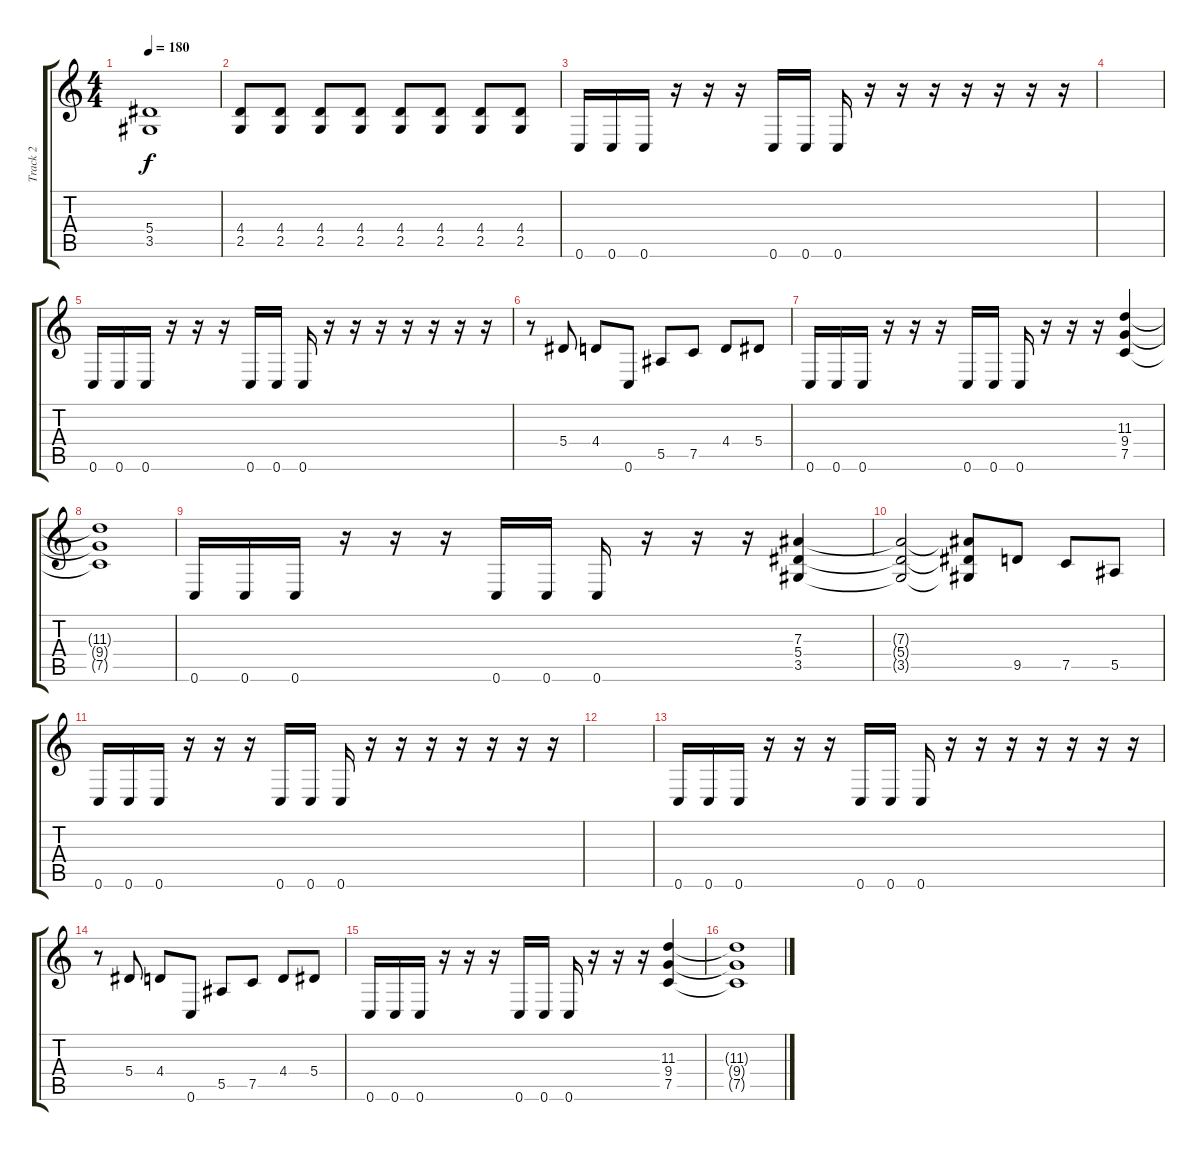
\track ("Track 2" "Track 2") {instrument distortionguitar}
\staff {score tabs}
\tuning (C4 G3 Eb3 Bb2 F2 C2) {hide}
\ts (4 4)
\tempo 180
\clef g2
\ks c
(5.4{t} 3.5{t}).1{dy f} |
(4.4 2.5).8 (4.4 2.5).8 (4.4 2.5).8 (4.4 2.5).8 (4.4 2.5).8 (4.4 2.5).8 (4.4 2.5).8 (4.4 2.5).8 |
0.6.16 0.6.16 0.6.16 r.16 r.16 r.16 0.6.16 0.6.16 0.6.16 r.16 r.16 r.16 r.16 r.16 r.16 r.16 |
|
0.6.16 0.6.16 0.6.16 r.16 r.16 r.16 0.6.16 0.6.16 0.6.16 r.16 r.16 r.16 r.16 r.16 r.16 r.16 |
r.8 5.4.8 4.4.8 0.6.8 5.5.8 7.5.8 4.4.8 5.4.8 |
0.6.16 0.6.16 0.6.16 r.16 r.16 r.16 0.6.16 0.6.16 0.6.16 r.16 r.16 r.16 (11.3 9.4 7.5).4 |
(11.3{t} 9.4{t} 7.5{t}).1 |
0.6.16 0.6.16 0.6.16 r.16 r.16 r.16 0.6.16 0.6.16 0.6.16 r.16 r.16 r.16 (7.3 5.4 3.5).4 |
(7.3{t} 5.4{t} 3.5{t}).2 (7.3{t} 5.4{t} 3.5{t}).8 9.5.8 7.5.8 5.5.8 |
0.6.16 0.6.16 0.6.16 r.16 r.16 r.16 0.6.16 0.6.16 0.6.16 r.16 r.16 r.16 r.16 r.16 r.16 r.16 |
|
0.6.16 0.6.16 0.6.16 r.16 r.16 r.16 0.6.16 0.6.16 0.6.16 r.16 r.16 r.16 r.16 r.16 r.16 r.16 |
r.8 5.4.8 4.4.8 0.6.8 5.5.8 7.5.8 4.4.8 5.4.8 |
0.6.16 0.6.16 0.6.16 r.16 r.16 r.16 0.6.16 0.6.16 0.6.16 r.16 r.16 r.16 (11.3 9.4 7.5).4 |
(11.3{t} 9.4{t} 7.5{t}).1
